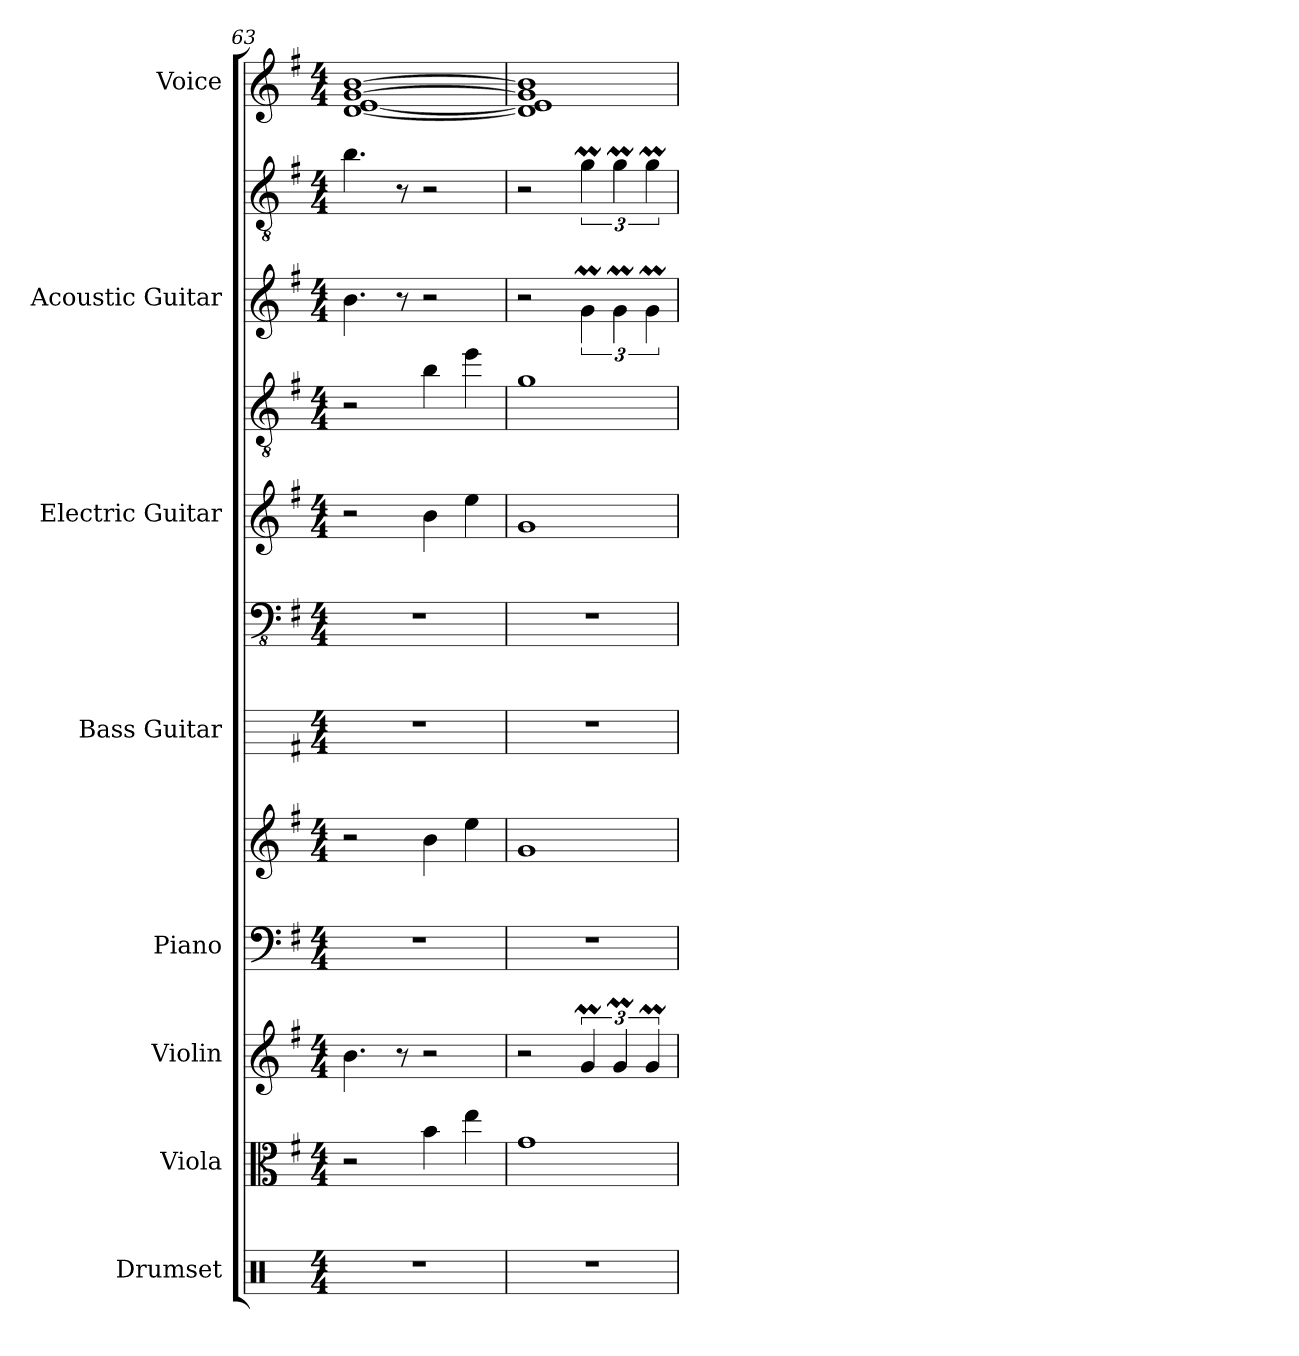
**kern	**kern	**kern	**kern	**kern	**kern	**kern	**kern	**kern	**kern	**kern	**kern
*part8	*part7	*part6	*part5	*part5	*part4	*part4	*part3	*part3	*part2	*part2	*part1
*staff12	*staff11	*staff10	*staff9	*staff8	*staff7	*staff6	*staff5	*staff4	*staff3	*staff2	*staff1
*I"Drumset	*I"Viola	*I"Violin	*I"Piano	*	*I"Bass Guitar	*	*I"Electric Guitar	*	*I"Acoustic Guitar	*	*I"Voice
*I'Drs.	*I'Vla.	*I'Vln.	*I'Pno.	*	*I'B. Guit.	*	*I'El. Guit.	*	*I'Guit.	*	*I'Vo.
*clefX	*clefC3	*clefG2	*clefF4	*clefG2	*	*clefFv4	*	*clefGv2	*	*clefGv2	*clefG2
*k[]	*k[f#]	*k[f#]	*k[f#]	*k[f#]	*k[f#]	*k[f#]	*k[f#]	*k[f#]	*k[f#]	*k[f#]	*k[f#]
*M4/4	*M4/4	*M4/4	*M4/4	*M4/4	*M4/4	*M4/4	*M4/4	*M4/4	*M4/4	*M4/4	*M4/4
=63	=63	=63	=63	=63	=63	=63	=63	=63	=63	=63	=63
1r	2r	4.b\	1r	2r	1r	1r	2r	2r	4.b\	4.b\	[1d [1e [1g [1b
.	.	8r	.	.	.	.	.	.	8r	8r	.
.	4b\	2r	.	4b\	.	.	4b\	4b\	2r	2r	.
.	4ee\	.	.	4ee\	.	.	4ee\	4ee\	.	.	.
=64	=64	=64	=64	=64	=64	=64	=64	=64	=64	=64	=64
1r	1g	2r	1r	1g	1r	1r	1g	1g	2r	2r	1d] 1e] 1g] 1b]
.	.	6gM/	.	.	.	.	.	.	6gM\	6gM\	.
.	.	6gM/	.	.	.	.	.	.	6gM\	6gM\	.
.	.	6gM/	.	.	.	.	.	.	6gM\	6gM\	.
=	=	=	=	=	=	=	=	=	=	=	=
*-	*-	*-	*-	*-	*-	*-	*-	*-	*-	*-	*-
